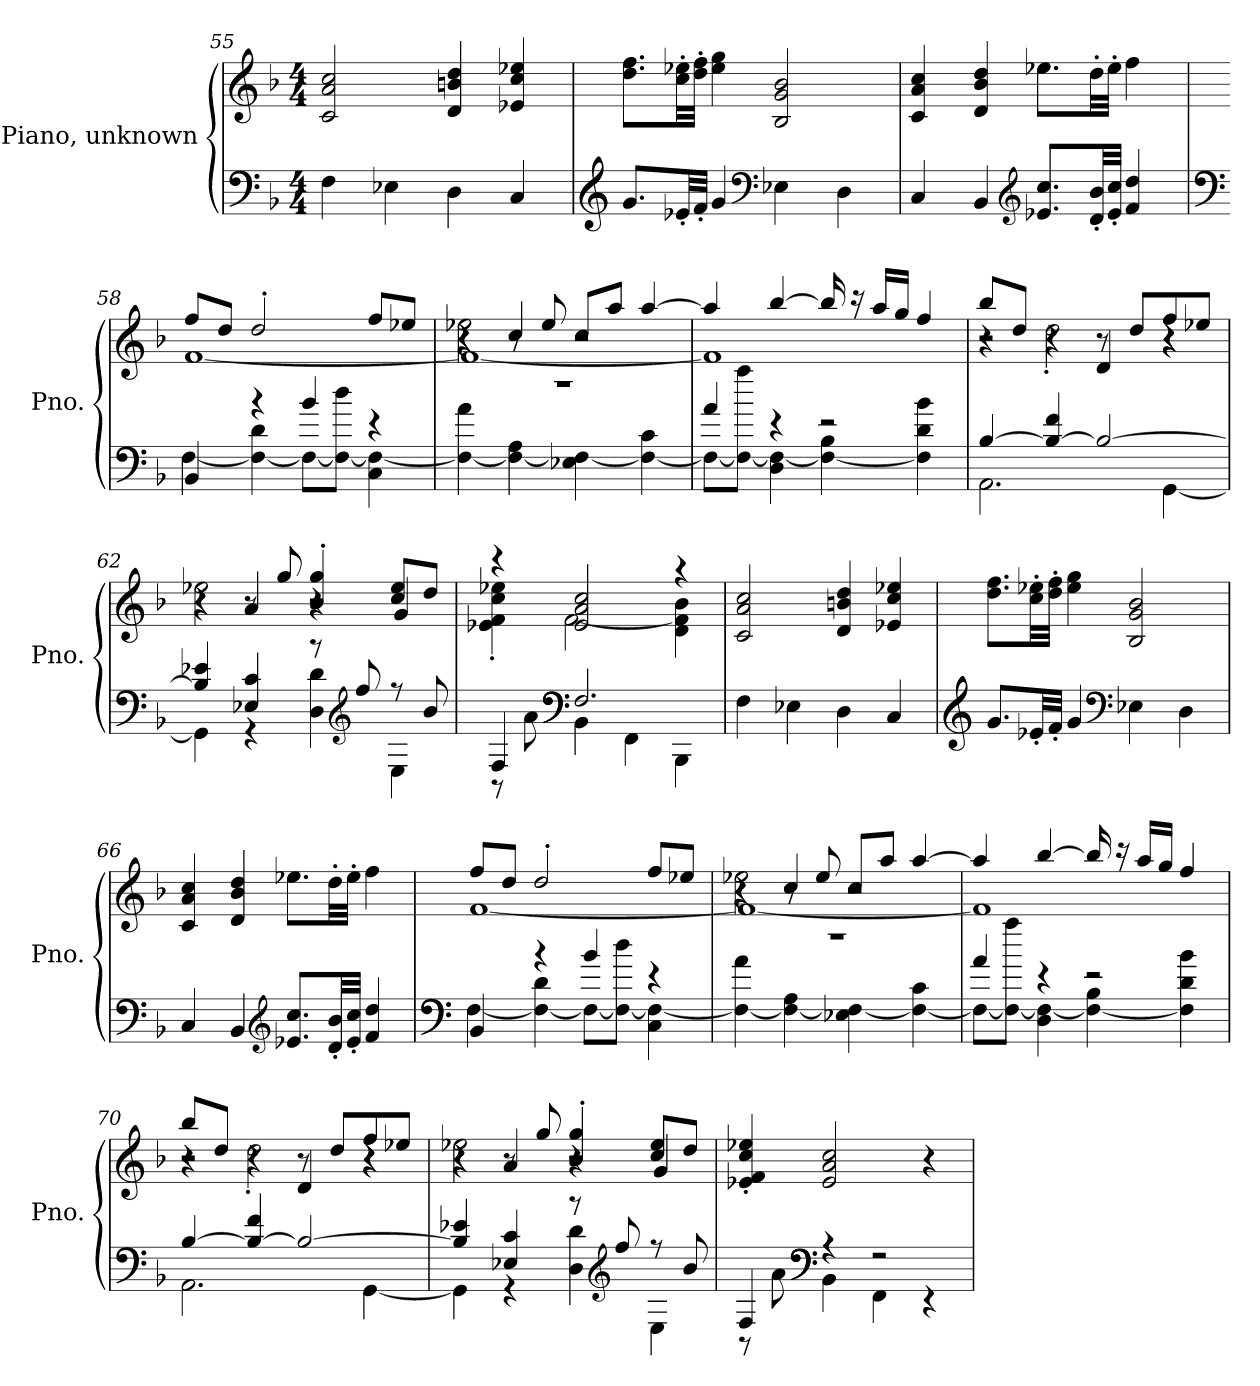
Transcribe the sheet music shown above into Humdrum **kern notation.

**kern	**kern
*part1	*part1
*staff2	*staff1
*I"Piano, unknown	*
*I'Pno.	*
*clefF4	*clefG2
*k[b-]	*k[b-]
*M4/4	*M4/4
=55	=55
4F\	2c/ 2a/ 2cc/
4E-X\	.
4D\	4d/ 4bn/ 4dd/
4C/	4e-X/ 4cc/ 4ee-X/
=56	=56
*clefG2	*
8.g/L	8.dd\ 8.ff\L
32e-X'/LL	32cc\' 32ee-X\'LL
32f'/JJJ	32dd\' 32ff\'JJJ
4g/	4ee-\ 4gg\
*clefF4	*
4E-X\	2B-/ 2g/ 2b-/
4D\	.
!!LO:PB:g=z
=57	=57
4C/	4c/ 4a/ 4cc/
4BB-/	4d/ 4b-/ 4dd/
*clefG2	*
8.e-X/ 8.cc/L	8.ee-X\L
32d/' 32b-/'LL	32dd'\LL
32e-/' 32cc/'JJJ	32ee-'\JJJ
4f/ 4dd/	4ff\
=58	=58
*clefF4	*
*^	*^
4BB-/	[4F\	8ff/L	[1f
.	.	8dd/J	.
4r	4F\_ 4d\	2dd'/	.
4b-/	8F\L_	.	.
.	8F\_ 8dd\J	.	.
4r	4C\ 4F\_	8ff/L	.
.	.	8ee-X/J	.
=59	=59	=59	=59
*	*	*^	*^
1r	4F\_ 4a\	4r	2ee-X\	4r	1f_
.	4F\_ 4A\	8r	.	4cc/	.
.	.	8ee-/	.	.	.
.	4E-X\ 4F\_	8cc/L	2r	2r	.
.	.	8aa/J	.	.	.
.	4F\_ 4c\	[4aa/	.	.	.
*	*	*	*v	*v	*v
=60	=60	=60	=60
4a/	8F\L_	4aa/]	1f]
.	8F\_ 8aa\J	.	.
4r	4D\ 4F\_	[4bb-/	.
2r	4F\_ 4B-\	16bb-/]	.
.	.	16r	.
.	.	16aa/LL	.
.	.	16gg/JJ	.
.	4F\] 4d\ 4b-\	4ff/	.
!!LO:LB:g=z
=61	=61	=61	=61
*	*	*	*^
[4B-/	2.AA\	8bb-/L	4r	2r
.	.	8dd/J	.	.
4B-/_ 4f/	.	4r	2dd'\	.
2B-/_	.	8r	.	4d/
.	.	8dd/L	.	.
.	[4GG\	8ff/	4r	4r
.	.	8ee-X/J	.	.
=62	=62	=62	=62	=62
4B-/] 4e-X/	4GG\]	4r	2ee-X\	4r
4E-X/ 4c/	4r	8r	.	4a/
.	.	8gg/	.	.
8r	4D\ 4d\	4b-/' 4gg/'	2r	4r
*clefG2	*	*	*	*
8ff/	.	.	.	.
8r	4E-\	8cc/ 8ee-/L	.	4g/
8b-/	.	8dd/J	.	.
*	*	*	*v	*v
=63	=63	=63	=63
4F/	8r	4r	4e-X\' 4f\' 4cc\' 4ee-X\'
.	8a\	.	.
*clefF4	*	*	*
2.F/	4BB-\	2e-/ 2a/ 2cc/	[2f\
.	4FF\	.	.
.	4BBB-\	4r	4d\ 4f\] 4b-\
*v	*v	*	*
*	*v	*v
=64	=64
4F\	2c/ 2a/ 2cc/
4E-X\	.
4D\	4d/ 4bn/ 4dd/
4C/	4e-X/ 4cc/ 4ee-X/
!!LO:LB:g=z
=65	=65
*clefG2	*
8.g/L	8.dd\ 8.ff\L
32e-X'/LL	32cc\' 32ee-X\'LL
32f'/JJJ	32dd\' 32ff\'JJJ
4g/	4ee-\ 4gg\
*clefF4	*
4E-X\	2B-/ 2g/ 2b-/
4D\	.
=66	=66
4C/	4c/ 4a/ 4cc/
4BB-/	4d/ 4b-/ 4dd/
*clefG2	*
8.e-X/ 8.cc/L	8.ee-X\L
32d/' 32b-/'LL	32dd'\LL
32e-/' 32cc/'JJJ	32ee-'\JJJ
4f/ 4dd/	4ff\
=67	=67
*clefF4	*
*^	*^
4BB-/	[4F\	8ff/L	[1f
.	.	8dd/J	.
4r	4F\_ 4d\	2dd'/	.
4b-/	8F\L_	.	.
.	8F\_ 8dd\J	.	.
4r	4C\ 4F\_	8ff/L	.
.	.	8ee-X/J	.
=68	=68	=68	=68
*	*	*^	*^
1r	4F\_ 4a\	4r	2ee-X\	4r	1f_
.	4F\_ 4A\	8r	.	4cc/	.
.	.	8ee-/	.	.	.
.	4E-X\ 4F\_	8cc/L	2r	2r	.
.	.	8aa/J	.	.	.
.	4F\_ 4c\	[4aa/	.	.	.
*	*	*	*v	*v	*v
!!LO:LB:g=z
=69	=69	=69	=69
4a/	8F\L_	4aa/]	1f]
.	8F\_ 8aa\J	.	.
4r	4D\ 4F\_	[4bb-/	.
2r	4F\_ 4B-\	16bb-/]	.
.	.	16r	.
.	.	16aa/LL	.
.	.	16gg/JJ	.
.	4F\] 4d\ 4b-\	4ff/	.
=70	=70	=70	=70
*	*	*	*^
[4B-/	2.AA\	8bb-/L	4r	2r
.	.	8dd/J	.	.
4B-/_ 4f/	.	4r	2dd'\	.
2B-/_	.	8r	.	4d/
.	.	8dd/L	.	.
.	[4GG\	8ff/	4r	4r
.	.	8ee-X/J	.	.
=71	=71	=71	=71	=71
4B-/] 4e-X/	4GG\]	4r	2ee-X\	4r
4E-X/ 4c/	4r	8r	.	4a/
.	.	8gg/	.	.
8r	4D\ 4d\	4b-/' 4gg/'	2r	4r
*clefG2	*	*	*	*
8ff/	.	.	.	.
8r	4E-\	8cc/ 8ee-/L	.	4g/
8b-/	.	8dd/J	.	.
*	*	*v	*v	*v
=72	=72	=72
4F/	8r	4e-X/' 4f/' 4cc/' 4ee-X/'
.	8a\	.
*clefF4	*	*
4r	4BB-\	2e-/ 2a/ 2cc/
2r	4FF\	.
.	4r	4r
*v	*v	*
=	=
*-	*-
